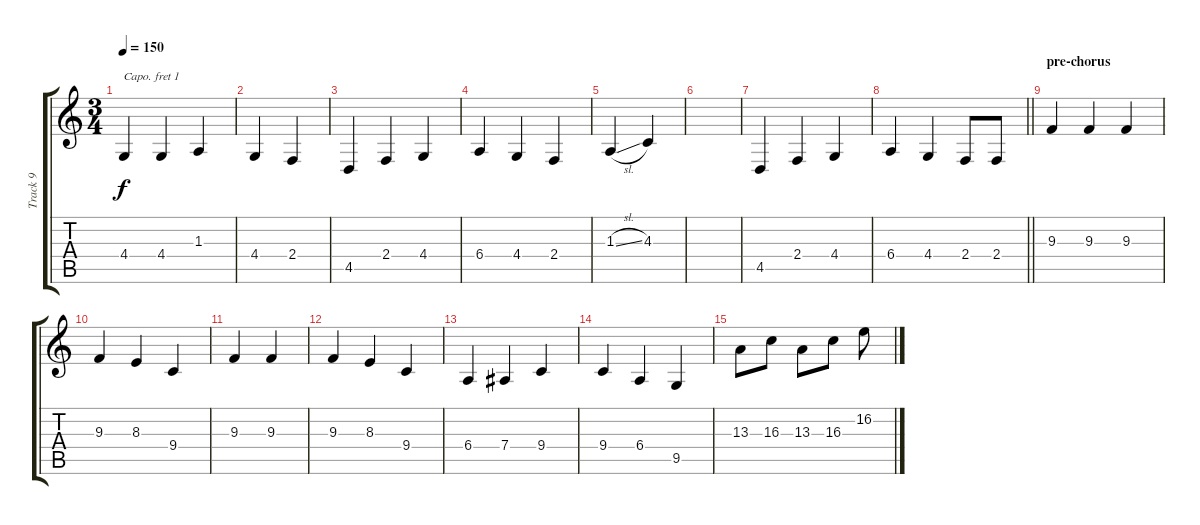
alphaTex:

\track ("Track 9" "Track 9") {instrument lead6voice}
\staff {score tabs}
\capo 1
\tuning (E4 B3 G3 D3 A2 E2) {hide}
\ts (3 4)
\tempo 150
\clef g2
\ks c
4.4.4{dy f} 4.4.4 1.3.4 |
4.4.4 2.4.4 |
4.5.4 2.4.4 4.4.4 |
6.4.4 4.4.4 2.4.4 |
1.3{sl}.4 4.3.4 |
|
4.5.4 2.4.4 4.4.4 |
\barLineRight lightlight
6.4.4 4.4.4 2.4.8 2.4.8 |
\section ("" "pre-chorus")
9.3.4 9.3.4 9.3.4 |
9.3.4 8.3.4 9.4.4 |
9.3.4 9.3.4 |
9.3.4 8.3.4 9.4.4 |
6.4.4 7.4.4 9.4.4 |
9.4.4 6.4.4 9.5.4 |
13.3.8 16.3.8 13.3.8 16.3.8 16.2.8
